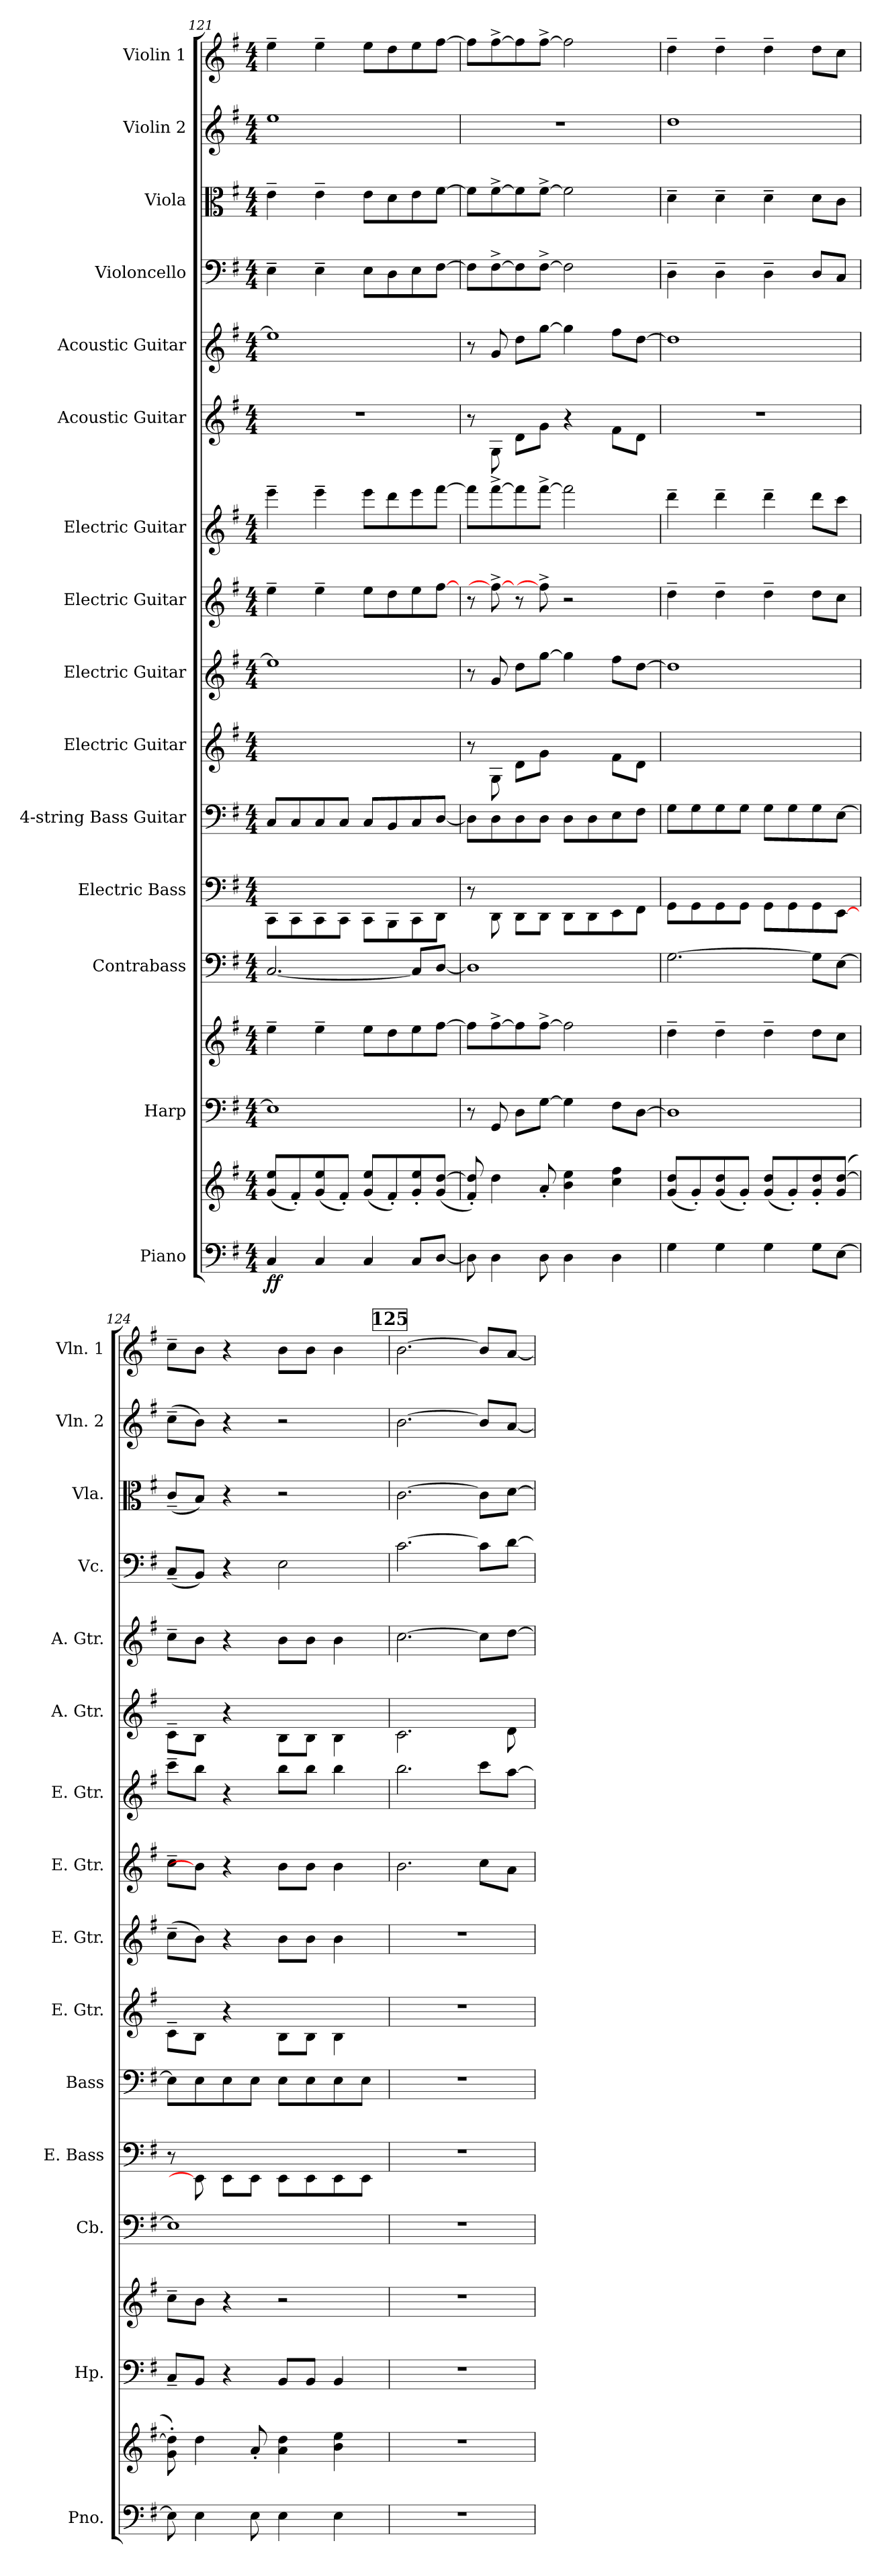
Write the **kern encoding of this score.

**kern	**kern	**dynam	**kern	**kern	**kern	**kern	**kern	**kern	**kern	**kern	**kern	**kern	**kern	**kern	**kern	**kern	**kern
*part15	*part15	*part15	*part14	*part14	*part13	*part12	*part11	*part10	*part9	*part8	*part7	*part6	*part5	*part4	*part3	*part2	*part1
*staff17	*staff16	*staff16/17	*staff15	*staff14	*staff13	*staff12	*staff11	*staff10	*staff9	*staff8	*staff7	*staff6	*staff5	*staff4	*staff3	*staff2	*staff1
*I"Piano	*	*	*I"Harp	*	*I"Contrabass	*I"Electric Bass	*I"4-string Bass Guitar	*I"Electric Guitar	*I"Electric Guitar	*I"Electric Guitar	*I"Electric Guitar	*I"Acoustic Guitar	*I"Acoustic Guitar	*I"Violoncello	*I"Viola	*I"Violin 2	*I"Violin 1
*I'Pno.	*	*	*I'Hp.	*	*I'Cb.	*I'E. Bass	*I'Bass	*I'E. Gtr.	*I'E. Gtr.	*I'E. Gtr.	*I'E. Gtr.	*I'A. Gtr.	*I'A. Gtr.	*I'Vc.	*I'Vla.	*I'Vln. 2	*I'Vln. 1
*clefF4	*clefG2	*	*clefF4	*clefG2	*clefF4	*	*clefF4	*	*clefG2	*	*clefG2	*	*clefG2	*clefF4	*clefC3	*clefG2	*clefG2
*	*	*	*	*	*ITrd7c12	*	*ITrd7c12	*	*ITrd7c12	*	*ITrd7c12	*	*ITrd7c12	*	*	*	*
*k[f#]	*k[f#]	*	*k[f#]	*k[f#]	*k[f#]	*k[f#]	*k[f#]	*k[f#]	*k[f#]	*k[f#]	*k[f#]	*k[f#]	*k[f#]	*k[f#]	*k[f#]	*k[f#]	*k[f#]
*G:	*G:	*	*G:	*G:	*G:	*G:	*G:	*G:	*G:	*G:	*G:	*G:	*G:	*G:	*G:	*G:	*G:
*M4/4	*M4/4	*	*M4/4	*M4/4	*M4/4	*M4/4	*M4/4	*M4/4	*M4/4	*M4/4	*M4/4	*M4/4	*M4/4	*M4/4	*M4/4	*M4/4	*M4/4
=121	=121	=121	=121	=121	=121	=121	=121	=121	=121	=121	=121	=121	=121	=121	=121	=121	=121
!	!	!LO:DY:b=2	!	!	!	!	!	!	!	!	!	!	!	!	!	!	!
!	!	!LO:DY:n=1:b	!	!	!	!	!	!	!	!	!	!	!	!	!	!	!
4C/	(<8g/ 8ee/L	f f	1E]	4ee~\	[2.CC/	8CC\L	8CC/L	1ryy	1e]	4ee~\	4ee~\	1r	1e]	4E~\	4e~\	1ee	4ee~\
.	8f#'/)	.	.	.	.	8CC\	8CC/	.	.	.	.	.	.	.	.	.	.
4C/	(<8g/ 8ee/	.	.	4ee~\	.	8CC\	8CC/	.	.	4ee~\	4ee~\	.	.	4E~\	4e~\	.	4ee~\
.	8f#'/J)	.	.	.	.	8CC\J	8CC/J	.	.	.	.	.	.	.	.	.	.
4C/	(<8g/ 8ee/L	.	.	8ee\L	.	8CC\L	8CC/L	.	.	8ee\L	8ee\L	.	.	8E\L	8e\L	.	8ee\L
.	8f#'/)	.	.	8dd\	.	8BBB\	8BBB/	.	.	8dd\	8dd\	.	.	8D\	8d\	.	8dd\
8C/L	8g/' 8ee/'	.	.	8ee\	8CC/L]	8CC\	8CC/	.	.	8ee\	8ee\	.	.	8E\	8e\	.	8ee\
[8D/J	(>8g/ [8dd/J	.	.	[8ff#\J	[8DD/J	8DD\J	[8DD/J	.	.	[8ff#\J	[8ff#\J	.	.	[8F#\J	[8f#\J	.	[8ff#\J
=122	=122	=122	=122	=122	=122	=122	=122	=122	=122	=122	=122	=122	=122	=122	=122	=122	=122
8D\]	8f#/' 8dd/]')	.	8r	8ff#\L]	1DD]	8r	8DD\L]	8r	8r	8r	8ff#\L]	8r	8r	8F#\L]	8f#\L]	1r	8ff#\L]
4D\	4dd\	.	8GG/	[8ff#^\	.	8DD\	8DD\	8G\	8G/	8ff#^\_	[8ff#^\	8G\	8G/	[8F#^\	[8f#^\	.	[8ff#^\
.	.	.	8D\L	8ff#\]	.	8DD\L	8DD\	8d\L	8d\L	8r	8ff#\]	8d\L	8d\L	8F#\]	8f#\]	.	8ff#\]
8D\	8a'/	.	[8G\J	[8ff#^\J	.	8DD\J	8DD\J	8g\J	[8g\J	8ff#^\]	[8ff#^\J	8g\J	[8g\J	[8F#^\J	[8f#^\J	.	[8ff#^\J
4D\	4b\ 4ee\	.	4G\]	2ff#\]	.	8DD\L	8DD\L	4ryy	4g\]	2r	2ff#\]	4r	4g\]	2F#\]	2f#\]	.	2ff#\]
.	.	.	.	.	.	8DD\	8DD\	.	.	.	.	.	.	.	.	.	.
4D\	4cc\ 4ff#\	.	8F#\L	.	.	8EE\	8EE\	8f#\L	8f#\L	.	.	8f#\L	8f#\L	.	.	.	.
.	.	.	[8D\J	.	.	8FF#\J	8FF#\J	8d\J	[8d\J	.	.	8d\J	[8d\J	.	.	.	.
=123	=123	=123	=123	=123	=123	=123	=123	=123	=123	=123	=123	=123	=123	=123	=123	=123	=123
4G\	(<8g/ 8dd/L	.	1D]	4dd~\	[2.GG\	8GG\L	8GG\L	1ryy	1d]	4dd~\	4dd~\	1r	1d]	4D~\	4d~\	1dd	4dd~\
.	8g'/)	.	.	.	.	8GG\	8GG\	.	.	.	.	.	.	.	.	.	.
4G\	(<8g/ 8dd/	.	.	4dd~\	.	8GG\	8GG\	.	.	4dd~\	4dd~\	.	.	4D~\	4d~\	.	4dd~\
.	8g'/J)	.	.	.	.	8GG\J	8GG\J	.	.	.	.	.	.	.	.	.	.
4G\	(<8g/ 8dd/L	.	.	4dd~\	.	8GG\L	8GG\L	.	.	4dd~\	4dd~\	.	.	4D~\	4d~\	.	4dd~\
.	8g'/)	.	.	.	.	8GG\	8GG\	.	.	.	.	.	.	.	.	.	.
8G\L	8g/' 8dd/'	.	.	8dd\L	8GG\L]	8GG\	8GG\	.	.	8dd\L	8dd\L	.	.	8D/L	8d\L	.	8dd\L
[8E\J	(>8g/ [8dd/J	.	.	8cc\J	[8EE\J	[8EE\J	[8EE\J	.	.	8cc\J	8cc\J	.	.	8C/J	8c\J	.	8cc\J
=124	=124	=124	=124	=124	=124	=124	=124	=124	=124	=124	=124	=124	=124	=124	=124	=124	=124
8E\]	8g\' 8dd\]')	.	8C~/L	8cc~\L	1EE]	8r	8EE\L]	8c~\L	(>8c~\L	8cc~\L	8cc~\L	8c~\L	8c~\L	(<8C~/L	(<8c~/L	(>8cc~\L	8cc~\L
4E\	4dd\	.	8BB/J	8b\J	.	8EE\]	8EE\	8B\J	8B\J)	8b\J]	8b\J	8B\J	8B\J	8BB/J)	8B/J)	8b\J)	8b\J
.	.	.	4r	4r	.	8EE\L	8EE\	4r	4r	4r	4r	4r	4r	4r	4r	4r	4r
8E\	8a'/	.	.	.	.	8EE\J	8EE\J	.	.	.	.	.	.	.	.	.	.
4E\	4a\ 4dd\	.	8BB/L	2r	.	8EE\L	8EE\L	8B\L	8B\L	8b\L	8b\L	8B\L	8B\L	2E\	2r	2r	8b\L
.	.	.	8BB/J	.	.	8EE\	8EE\	8B\J	8B\J	8b\J	8b\J	8B\J	8B\J	.	.	.	8b\J
4E\	4b\ 4ee\	.	4BB/	.	.	8EE\	8EE\	4B\	4B\	4b\	4b\	4B\	4B\	.	.	.	4b\
.	.	.	.	.	.	8EE\J	8EE\J	.	.	.	.	.	.	.	.	.	.
!!LO:REH:place=s1:a:B:t=125
=125	=125	=125	=125	=125	=125	=125	=125	=125	=125	=125	=125	=125	=125	=125	=125	=125	=125
1r	1r	.	1r	1r	1r	1r	1r	1r	1r	2.b\	2.b\	2.c\	[2.c\	[2.c\	[2.c\	[2.b\	[2.b\
.	.	.	.	.	.	.	.	.	.	8cc\L	8cc\L	8ryy	8c\L]	8c\L]	8c\L]	8b/L]	8b/L]
.	.	.	.	.	.	.	.	.	.	8a\J	[8a\J	8d\	[8d\J	[8d\J	[8d\J	[8a/J	[8a/J
=	=	=	=	=	=	=	=	=	=	=	=	=	=	=	=	=	=
*-	*-	*-	*-	*-	*-	*-	*-	*-	*-	*-	*-	*-	*-	*-	*-	*-	*-
